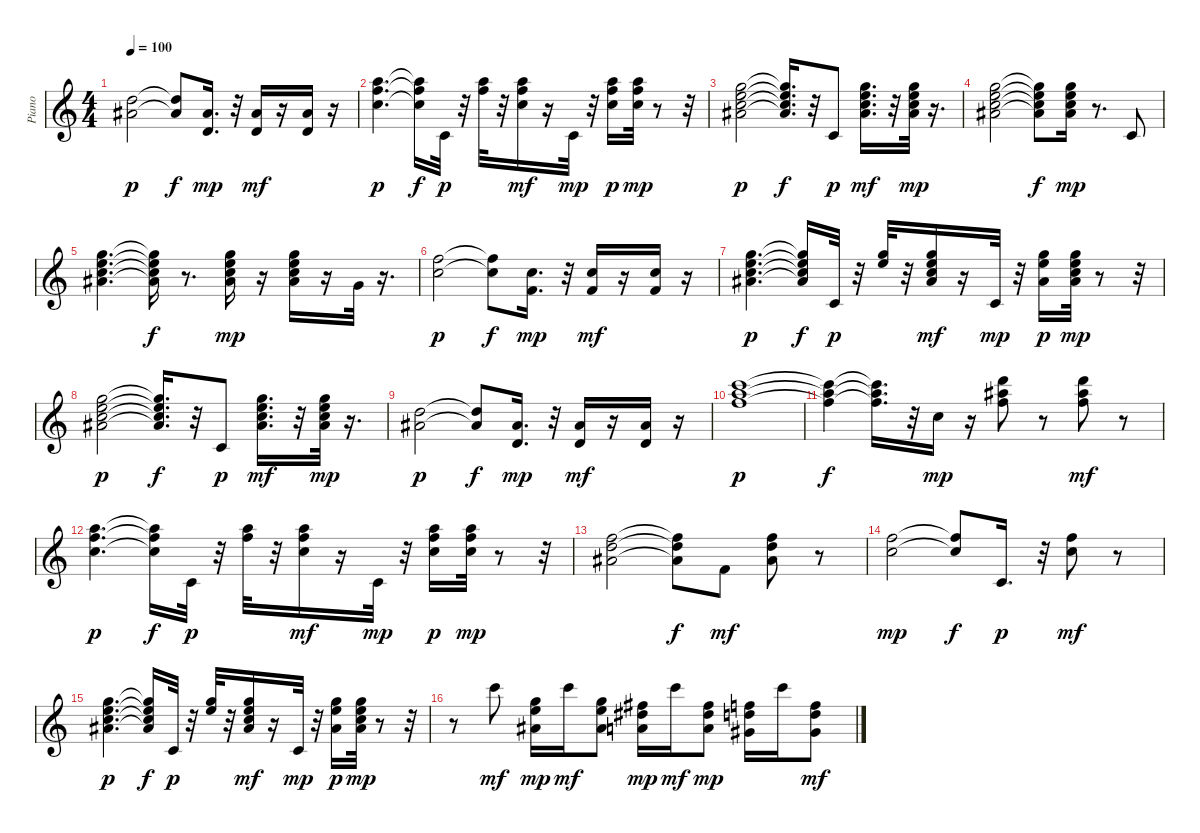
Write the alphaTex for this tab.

\track ("Piano " "Piano ") {instrument rockorgan}
\staff {score}
\tuning (E4 B3 G3 D3 A2 E2) {hide}
\ts (4 4)
\tempo 100
\clef g2
\ks c
(15.2 15.3).2{dy p} (15.2{t} 15.3{t}).8{dy f} (15.3 17.5).16{d dy mp} r.32 (15.3 17.5).16{dy mf} r.16 (15.3 17.5).16 r.16 |
(17.1 18.2 17.3).4{d dy p} (17.1{t} 18.2{t} 17.3{t}).16{dy f} 15.5.32{dy p} r.32 (17.1 18.2).32 r.32 (17.1 18.2 17.3).16{dy mf} r.16 15.5.32{dy mp} r.32 (17.1 18.2 17.3).16{dy p} (17.1 18.2 17.3).32{dy mp} r.8 r.32 |
(15.1 17.2 17.3 20.4).2{dy p} (15.1{t} 17.2{t} 17.3{t} 20.4{t}).16{d dy f} r.32 15.5.8{dy p} (15.1 17.2 17.3 20.4).16{d dy mf} r.32 (15.1 17.2 17.3 20.4).32{dy mp} r.16{d} |
(15.1 17.2 17.3 20.4).2 (15.1{t} 17.2{t} 17.3{t} 20.4{t}).8{dy f} (15.1 17.2 17.3 20.4).16{dy mp} r.8{d} 15.5.8 |
(15.1 17.2 17.3 20.4).4{d} (15.1{t} 17.2{t} 17.3{t} 20.4{t}).16{dy f} r.8{d} (15.1 17.2 17.3 20.4).16{dy mp} r.16 (15.1 17.2 17.3 20.4).16 r.16 17.4.32 r.16{d} |
(18.2 17.3).2{dy p} (18.2{t} 17.3{t}).8{dy f} (17.3 15.4).16{d dy mp} r.32 (17.3 15.4).16{dy mf} r.16 (17.3 15.4).16 r.16 |
(15.1 17.2 17.3 20.4).4{d dy p} (15.1{t} 17.2{t} 17.3{t} 20.4{t}).16{dy f} 15.5.32{dy p} r.32 (15.1 17.2).32 r.32 (15.1 17.2 17.3 20.4).16{dy mf} r.16 15.5.32{dy mp} r.32 (15.1 17.2 15.3).16{dy p} (15.1 17.2 17.3 20.4).32{dy mp} r.8 r.32 |
(15.1 17.2 17.3 20.4).2{dy p} (15.1{t} 17.2{t} 17.3{t} 20.4{t}).16{d dy f} r.32 15.5.8{dy p} (15.1 17.2 17.3 20.4).16{d dy mf} r.32 (15.1 17.2 17.3 20.4).32{dy mp} r.16{d} |
(15.2 15.3).2{dy p} (15.2{t} 15.3{t}).8{dy f} (15.3 17.5).16{d dy mp} r.32 (15.3 17.5).16{dy mf} r.16 (15.3 17.5).16 r.16 |
(20.1 22.2 22.3).1{dy p} |
(20.1{t} 22.2{t} 22.3{t}).4{dy f} (20.1{t} 22.2{t} 22.3{t}).16{d} r.32 22.4.16{dy mp} r.16 (22.1 23.2 22.3).8 r.8 (22.1 23.2 22.3).8{dy mf} r.8 |
(22.2 22.3 22.4).4{d dy p} (22.2{t} 22.3{t} 22.4{t}).16{dy f} 20.6.32{dy p} r.32 (22.2 22.3).32 r.32 (22.2 22.3 22.4).16{dy mf} r.16 20.6.32{dy mp} r.32 (22.2 22.3 22.4).16{dy p} (22.2 22.3 22.4).32{dy mp} r.8 r.32 |
(18.2 19.3 20.4).2 (18.2{t} 19.3{t} 20.4{t}).8{dy f} 20.5.8{dy mf} (18.2 19.3 20.4).8 r.8 |
(18.2 17.3).2{dy mp} (18.2{t} 17.3{t}).8{dy f} 20.6.16{d dy p} r.32 (18.2 17.3).8{dy mf} r.8 |
(15.1 17.2 17.3 20.4).4{d dy p} (15.1{t} 17.2{t} 17.3{t} 20.4{t}).16{dy f} 15.5.32{dy p} r.32 (15.1 17.2).32 r.32 (15.1 17.2 17.3 20.4).16{dy mf} r.16 15.5.32{dy mp} r.32 (15.1 17.2 15.3).16{dy p} (15.1 17.2 17.3 20.4).32{dy mp} r.8 r.32 |
r.8 20.1.8{dy mf} (20.2 21.3 20.4).16{dy mp} 20.1.16{dy mf} (20.2 21.3 20.4).8 (19.2 20.3 19.4).16{dy mp} 20.1.16{dy mf} (19.2 20.3 19.4).8{dy mp} (18.2 19.3 18.4).16 20.1.16 (18.2 19.3 18.4).8{dy mf}
